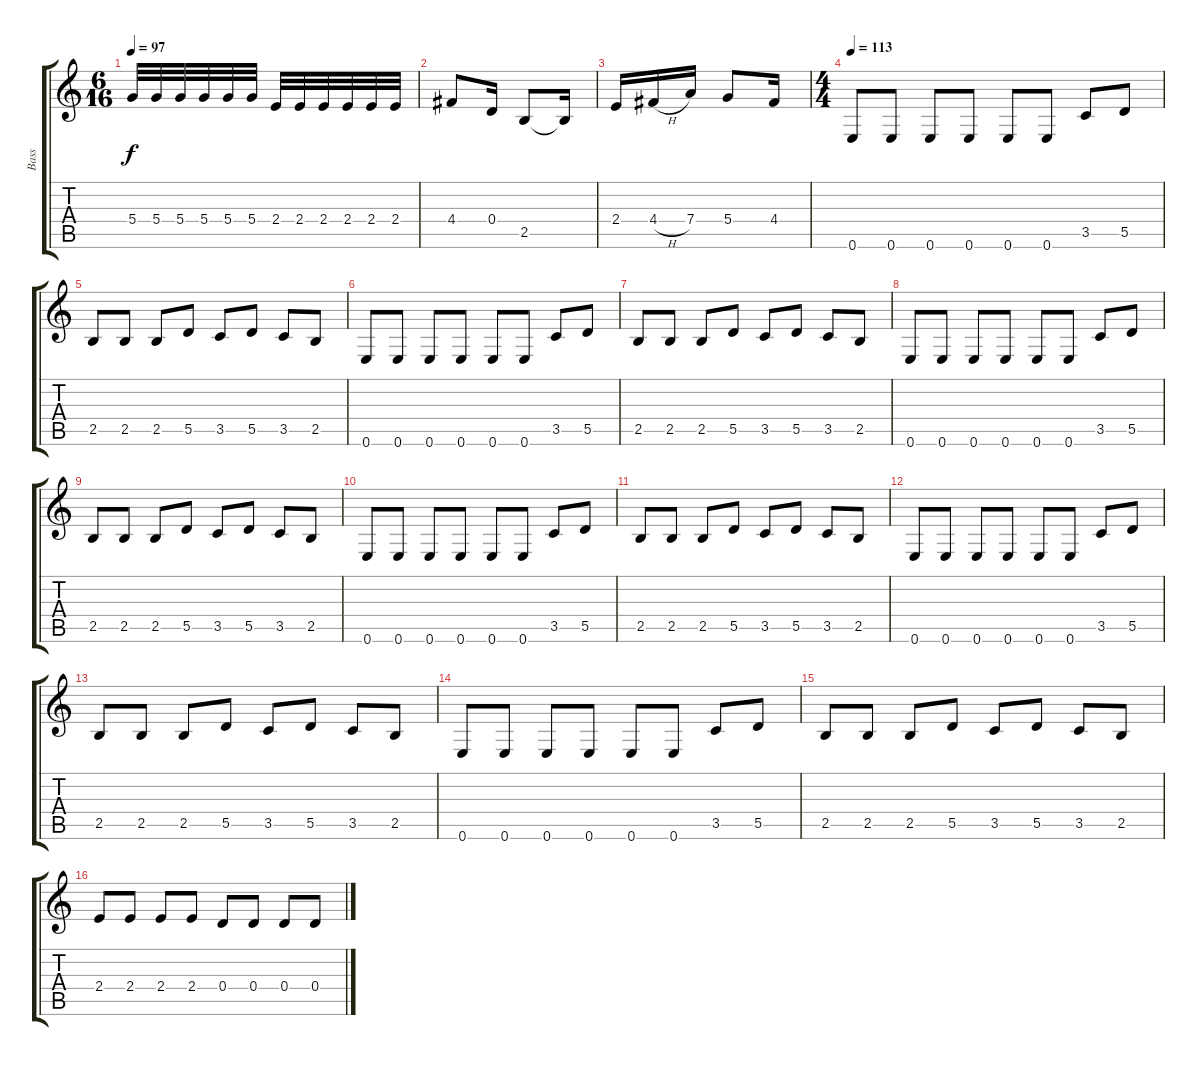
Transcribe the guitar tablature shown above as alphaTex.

\track ("Bass" "Bass") {instrument electricbassfinger}
\staff {score tabs}
\tuning (E4 B3 G3 D3 A2 E2) {hide}
\ts (6 16)
\tempo 97
\clef g2
\ks c
5.4.32{dy f} 5.4.32 5.4.32 5.4.32 5.4.32 5.4.32 2.4.32 2.4.32 2.4.32 2.4.32 2.4.32 2.4.32 |
4.4.8 0.4.16 2.5.8 2.5{t}.16 |
2.4.16 4.4{h}.16 7.4.16 5.4.8 4.4.16 |
\ts (4 4)
\tempo 113
0.6.8{volume 10} 0.6.8 0.6.8 0.6.8 0.6.8 0.6.8 3.5.8 5.5.8 |
2.5.8 2.5.8 2.5.8 5.5.8 3.5.8 5.5.8 3.5.8 2.5.8 |
0.6.8 0.6.8 0.6.8 0.6.8 0.6.8 0.6.8 3.5.8 5.5.8 |
2.5.8 2.5.8 2.5.8 5.5.8 3.5.8 5.5.8 3.5.8 2.5.8 |
0.6.8 0.6.8 0.6.8 0.6.8 0.6.8 0.6.8 3.5.8 5.5.8 |
2.5.8 2.5.8 2.5.8 5.5.8 3.5.8 5.5.8 3.5.8 2.5.8 |
0.6.8 0.6.8 0.6.8 0.6.8 0.6.8 0.6.8 3.5.8 5.5.8 |
2.5.8 2.5.8 2.5.8 5.5.8 3.5.8 5.5.8 3.5.8 2.5.8 |
0.6.8 0.6.8 0.6.8 0.6.8 0.6.8 0.6.8 3.5.8 5.5.8 |
2.5.8 2.5.8 2.5.8 5.5.8 3.5.8 5.5.8 3.5.8 2.5.8 |
0.6.8 0.6.8 0.6.8 0.6.8 0.6.8 0.6.8 3.5.8 5.5.8 |
2.5.8 2.5.8 2.5.8 5.5.8 3.5.8 5.5.8 3.5.8 2.5.8 |
2.4.8 2.4.8 2.4.8 2.4.8 0.4.8 0.4.8 0.4.8 0.4.8
